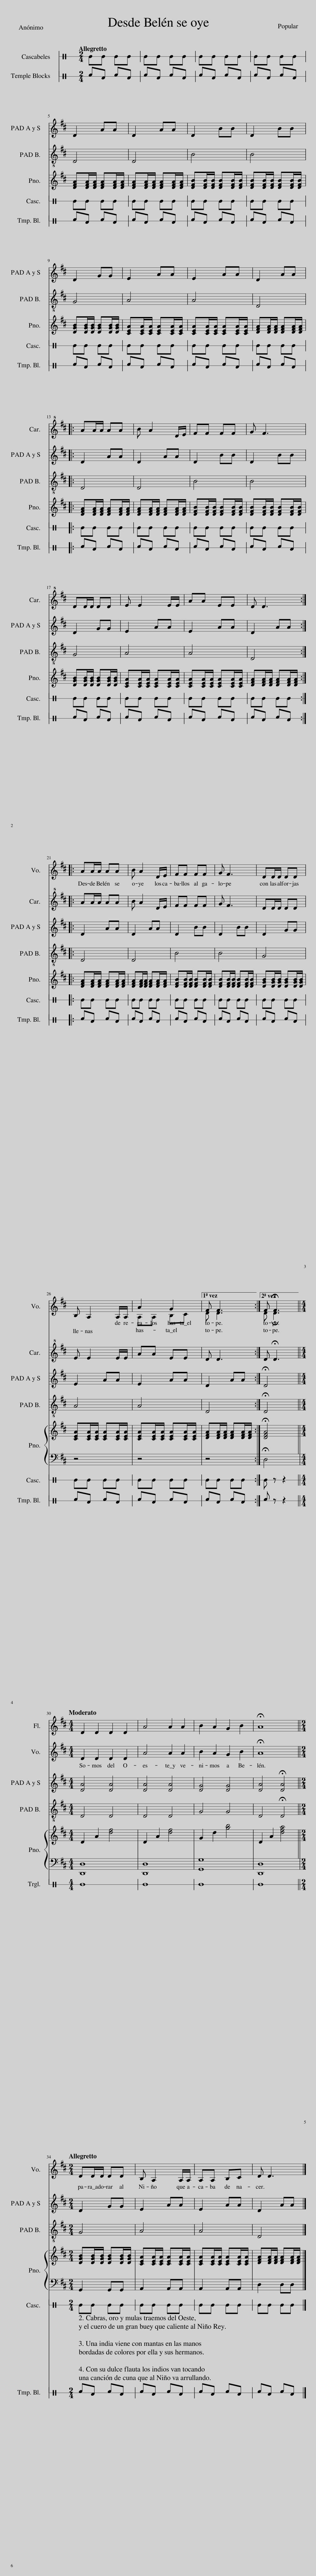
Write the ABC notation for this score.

X:1
%%score 1 ( 2 3 ) 4 5 6 { 7 | 8 } 9 10 11
L:1/8
Q:1/4=120
M:2/4
I:linebreak $
K:D
V:1 treble
V:2 treble
V:3 treble
V:4 treble+8
V:5 treble
V:6 treble-8
V:7 treble
V:8 bass
V:9 perc stafflines=1
K:none
V:10 perc stafflines=1
K:none
V:11 perc stafflines=1
K:none
V:1
 z4 | z4 | z4 | z4 |$ z4 | %5
 z4 | z4 | z4 |$ z4 | z4 | %10
 z4 | z4 |:$ z4 | z4 | z4 | %15
 z4 |$ z4 | z4 | z4 | z4 ::$ %20
 z4 | z4 | z4 | z4 | z4 |$ %25
 z4 | z4 |1 z4 :|2 z4 ||$[M:4/4][Q:1/4=112] D2 D2 D2 D2 | %30
 A4 A2 A2 | B2 A2 G2 B2 | !fermata!A8 ||$[M:2/4][Q:1/4=120] z4 | z4 | %35
 z4 | z4!D.S.! |] %37
V:2
 z4 | z4 | z4 | z4 |$ z4 | %5
 z4 | z4 | z4 |$ z4 | z4 | %10
 z4 | z4 |:$ z4 | z4 | z4 | %15
 z4 |$ z4 | z4 | z4 | z4 ::$ %20
 AA/A/ AA | B A2 D/E/ | FF FF | G F3 | DD/D/ DD |$ %25
 B, A,2 A,/A,/ | A,A, B,C |1 D D3 :|2 D !fermata!D3 ||$[M:4/4] D2 D2 D2 D2 | %30
 A4 A2 A2 | B2 A2 G2 B2 | !fermata!A8 ||$[M:2/4] DD/D/ DD | B, A,2 A,/A,/ | %35
 A,A, B,C | D D3 |] %37
V:3
 x4 | x4 | x4 | x4 |$ x4 | %5
 x4 | x4 | x4 |$ x4 | x4 | %10
 x4 | x4 |:$ x4 | x4 | x4 | %15
 x4 |$ x4 | x4 | x4 | x4 ::$ %20
 x4 | x4 | x4 | x4 | x4 |$ %25
 x4 | A2 G2 |1 F F3 :|2 F !fermata!F3 ||$[M:4/4] x8 | %30
 x8 | x8 | x8 ||$[M:2/4] x4 | x4 | %35
 x4 | x4 |] %37
V:4
 z4 | z4 | z4 | z4 |$ z4 | %5
 z4 | z4 | z4 |$ z4 | z4 | %10
 z4 | z4 |:$ AA/A/ AA | B A2 D/E/ | FF FF | %15
 G F3 |$ DD/D/ DD | E E2 E/E/ | AA EE | D D3 ::$ %20
 AA/A/ AA | B A2 D/E/ | FF FF | G F3 | DD/D/ DD |$ %25
 E E2 E/E/ | AA EE |1 D D3 :|2 D !fermata!D3 ||$[M:4/4] z8 | %30
 z8 | z8 | z8 ||$[M:2/4] z4 | z4 | %35
 z4 | z4 |] %37
V:5
 z4 | z4 | z4 | z4 |$ D2 AA | %5
 D2 AA | D2 BB | D2 BB |$ D2 GG | E2 AA | %10
 E2 AA | D2 AA |:$ D2 AA | D2 AA | D2 BB | %15
 D2 BB |$ D2 GG | E2 AA | E2 AA | D2 AA ::$ %20
 D2 AA | D2 AA | D2 BB | D2 BB | D2 GG |$ %25
 E2 AA | E2 AA |1 D2 AA :|2 !fermata!D4 ||$[M:4/4] [DA]4 [DA]4 | %30
 [DA]4 [DA]4 | [DG]4 [DG]4 | [DA]4 !fermata![DA]4 ||$[M:2/4] D2 GG | E2 AA | %35
 E2 AA | D2 AA |] %37
V:6
 z4 | z4 | z4 | z4 |$ D4 | %5
 D4 | B4 | B4 |$ G4 | A4 | %10
 A4 | D4 |:$ D4 | D4 | B4 | %15
 B4 |$ G4 | A4 | A4 | D4 ::$ %20
 D4 | D4 | B4 | B4 | G4 |$ %25
 A4 | A4 |1 D4 :|2 !fermata!D4 ||$[M:4/4] D4 D4 | %30
 D4 D4 | G4 G4 | D4 !fermata!D4 ||$[M:2/4] G4 | A4 | %35
 A4 | D4 |] %37
V:7
 z4 | z4 | z4 | z4 |$ [DFA][DFA]/[DFA]/ [DFA][DFA]/[DFA]/ | %5
 [DFA][DFA]/[DFA]/ [DFA][DFA]/[DFA]/ | [DFB][DFB]/[DFB]/ [DFB][DFB]/[DFB]/ | [DFB][DFB]/[DFB]/ [DFB][DFB]/[DFB]/ |$ [DGB][DGB]/[DGB]/ [DGB][DGB]/[DGB]/ | [CEA][CEA]/[CEA]/ [CEA][CEA]/[CEA]/ | %10
 [CEA][CEA]/[CEA]/ [CEA][CEA]/[CEA]/ | [DFA][DFA]/[DFA]/ [DFA][DFA]/[DFA]/ |:$ [DFA][DFA]/[DFA]/ [DFA][DFA]/[DFA]/ | [DFA][DFA]/[DFA]/ [DFA][DFA]/[DFA]/ | [DFB][DFB]/[DFB]/ [DFB][DFB]/[DFB]/ | %15
 [DFB][DFB]/[DFB]/ [DFB][DFB]/[DFB]/ |$ [DGB][DGB]/[DGB]/ [DGB][DGB]/[DGB]/ | [CEA][CEA]/[CEA]/ [CEA][CEA]/[CEA]/ | [CEA][CEA]/[CEA]/ [CEA][CEA]/[CEA]/ | [DFA][DFA]/[DFA]/ [DFA][DFA]/[DFA]/ ::$ %20
 [DFA][DFA]/[DFA]/ [DFA][DFA]/[DFA]/ | [DFA][DFA]/[DFA]/ [DFA][DFA]/[DFA]/ | [DFB][DFB]/[DFB]/ [DFB][DFB]/[DFB]/ | [DFB][DFB]/[DFB]/ [DFB][DFB]/[DFB]/ | [DGB][DGB]/[DGB]/ [DGB][DGB]/[DGB]/ |$ %25
 [CEA][CEA]/[CEA]/ [CEA][CEA]/[CEA]/ | [CEA][CEA]/[CEA]/ [CEA][CEA]/[CEA]/ |1 [DFA][DFA]/[DFA]/ [DFA][DFA]/[DFA]/ :|2 !fermata![DFA]4 ||$[M:4/4] D2 A2 [df]4 | %30
 D2 A2 [df]4 | G2 d2 [gb]4 | D2 A2 [dfa]4 ||$[M:2/4] [DGB][DGB]/[DGB]/ [DGB][DGB]/[DGB]/ | [CEA][CEA]/[CEA]/ [CEA][CEA]/[CEA]/ | %35
 [CEA][CEA]/[CEA]/ [CEA][CEA]/[CEA]/ | [DFA][DFA]/[DFA]/ [DFA][DFA]/[DFA]/ |] %37
V:8
 z4 | z4 | z4 | z4 |$ z4 | %5
 z4 | z4 | z4 |$ z4 | z4 | %10
 z4 | z4 |:$ z4 | z4 | z4 | %15
 z4 |$ z4 | z4 | z4 | z4 ::$ %20
 z4 | z4 | z4 | z4 | z4 |$ %25
 z4 | z4 |1 z4 :|2 !fermata!D,4 ||$[M:4/4] [D,,D,]8 | %30
 [D,,D,]8 | [G,,G,]8 | [D,,D,]8 ||$[M:2/4] G,,2 G,,G,, | A,,2 A,,A,, | %35
 A,,2 A,,A,, | D,2 D,D, |] %37
V:9
[K:C] z4 | z4 | z4 | z4 |$ z4 | %5
 z4 | z4 | z4 |$ z4 | z4 | %10
 z4 | z4 |:$ z4 | z4 | z4 | %15
 z4 |$ z4 | z4 | z4 | z4 ::$ %20
 z4 | z4 | z4 | z4 | z4 |$ %25
 z4 | z4 |1 z4 :|2 z4 ||$[M:4/4] E8 | %30
 E8 | E8 | E8 ||$[M:2/4] z4 | z4 | %35
 z4 | z4 |] %37
V:10
[K:C] EE EE | EE EE | EE EE | EE EE |$ EE EE | %5
 EE EE | EE EE | EE EE |$ EE EE | EE EE | %10
 EE EE | EE EE |:$ EE EE | EE EE | EE EE | %15
 EE EE |$ EE EE | EE EE | EE EE | EE EE ::$ %20
 EE EE | EE EE | EE EE | EE EE | EE EE |$ %25
 EE EE | EE EE |1 EE EE :|2 E z z2 ||$[M:4/4] z8 | %30
 z8 | z8 | z8 ||$[M:2/4] EE EE | EE EE | %35
 EE EE | EE EE |] %37
V:11
[K:C] FD FD | FD FD | FD FD | FD FD |$ FD FD | %5
 FD FD | FD FD | FD FD |$ FD FD | FD FD | %10
 FD FD | FD FD |:$ FD FD | FD FD | FD FD | %15
 FD FD |$ FD FD | FD FD | FD FD | FD FD ::$ %20
 FD FD | FD FD | FD FD | FD FD | FD FD |$ %25
 FD FD | FD FD |1 FD FD :|2 F z z2 ||$[M:4/4] z8 | %30
 z8 | z8 | z8 ||$[M:2/4] FD FD | FD FD | %35
 FD FD | FD FD |] %37
